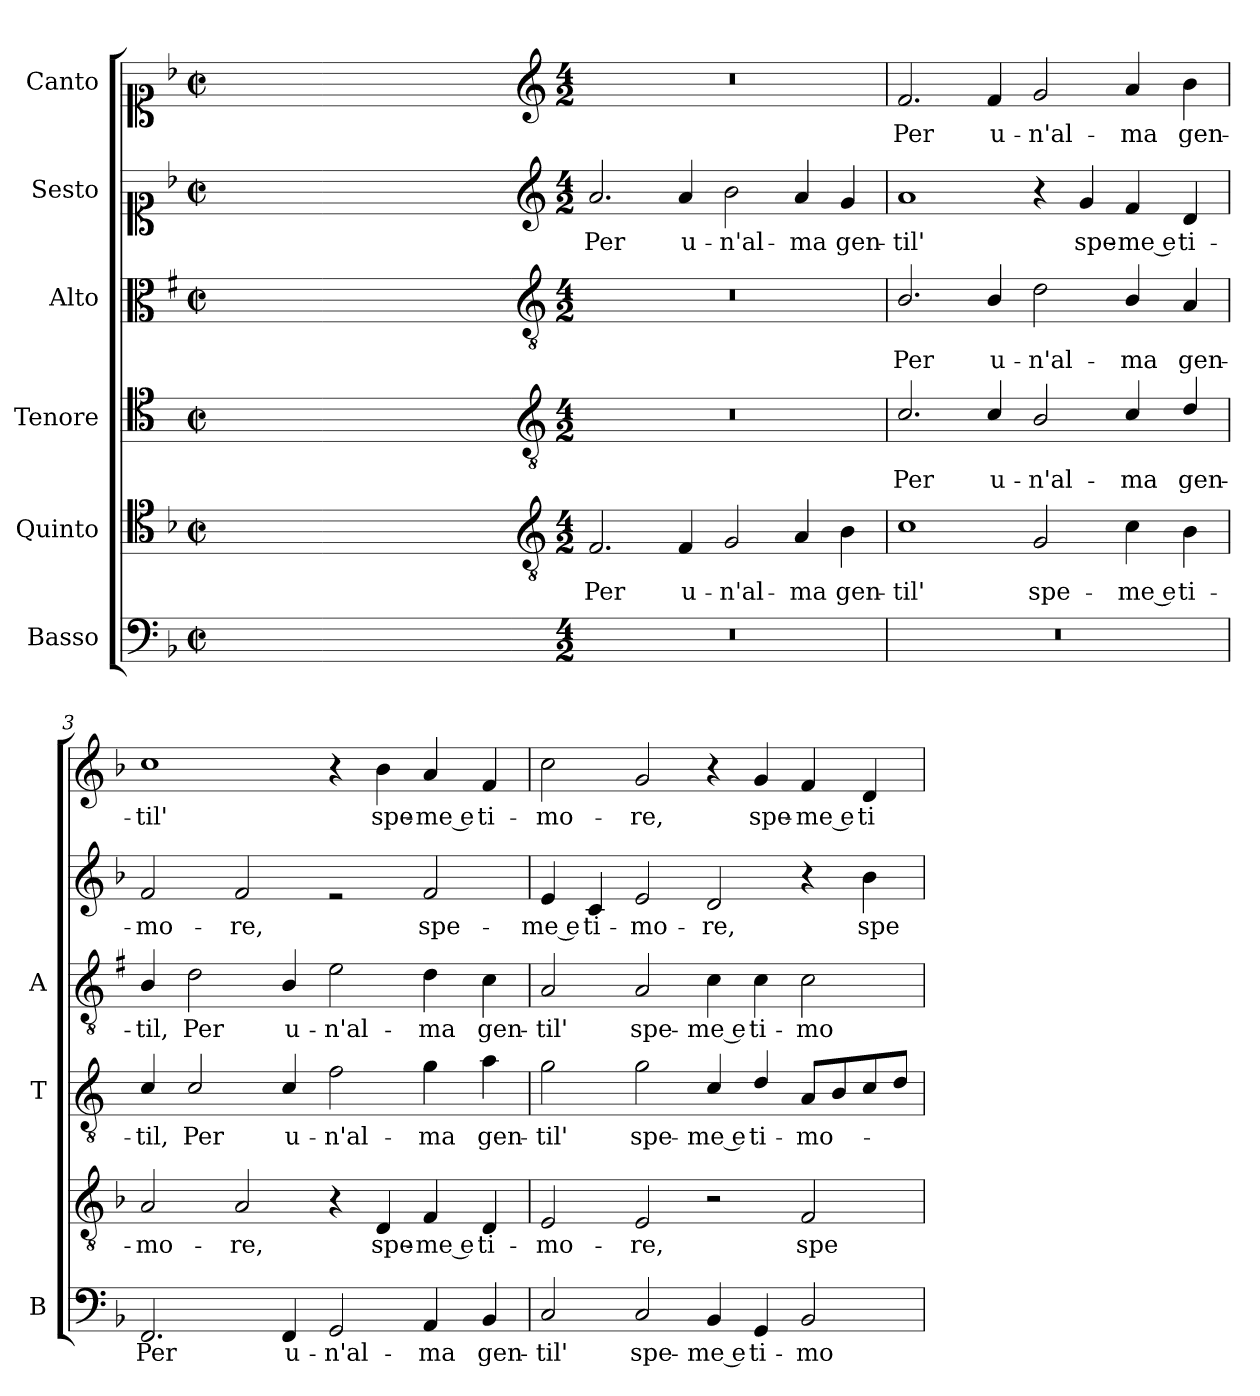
**kern	**text	**kern	**text	**kern	**text	**kern	**text	**kern	**text	**kern	**text
*part6	*part6	*part5	*part5	*part4	*part4	*part3	*part3	*part2	*part2	*part1	*part1
*staff6	*staff6	*staff5	*staff5	*staff4	*staff4	*staff3	*staff3	*staff2	*staff2	*staff1	*staff1
*I"Basso	*	*I"Quinto	*	*I"Tenore	*	*I"Alto	*	*I"Sesto	*	*I"Canto	*
*I'B	*	*	*	*I'T	*	*I'A	*	*	*	*	*
*clefF4	*	*clefC4	*	*clefC4	*	*clefC3	*	*clefC1	*	*clefC1	*
*	*	*	*	*ITrd4c7	*	*ITrd1c2	*	*	*	*	*
*k[b-]	*	*k[b-]	*	*k[b-]	*	*k[b-]	*	*k[b-]	*	*k[b-]	*
*F:	*	*F:	*	*F:	*	*F:	*	*F:	*	*F:	*
*M2/2	*	*M2/2	*	*M2/2	*	*M2/2	*	*M2/2	*	*M2/2	*
*met(c|)	*	*met(c|)	*	*met(c|)	*	*met(c|)	*	*met(c|)	*	*met(c|)	*
=	=	=	=	=	=	=	=	=	=	=	=
1ryy	.	1ryy	.	1ryy	.	1ryy	.	1ryy	.	1ryy	.
=1X-	=1X-	=1X-	=1X-	=1X-	=1X-	=1X-	=1X-	=1X-	=1X-	=1X-	=1X-
4ryy	.	4ryy	.	4ryy	.	4ryy	.	4ryy	.	4ryy	.
4ryy	.	4ryy	.	4ryy	.	4ryy	.	4ryy	.	4ryy	.
4ryy	.	4ryy	.	4ryy	.	4ryy	.	4ryy	.	4ryy	.
4ryy	.	4ryy	.	4ryy	.	4ryy	.	4ryy	.	4ryy	.
=1-	=1-	=1-	=1-	=1-	=1-	=1-	=1-	=1-	=1-	=1-	=1-
*	*	*clefGv2	*	*clefGv2	*	*clefGv2	*	*clefG2	*	*clefG2	*
*M4/2	*	*M4/2	*	*M4/2	*	*M4/2	*	*M4/2	*	*M4/2	*
!	!	!	!LO:LY:b	!	!	!	!	!	!LO:LY:b	!	!
0r	.	2.F/	Per	0r	.	0r	.	2.a/	Per	0r	.
!	!	!	!LO:LY:b	!	!	!	!	!	!LO:LY:b	!	!
.	.	4F/	u-	.	.	.	.	4a/	u-	.	.
!	!	!	!LO:LY:b	!	!	!	!	!	!LO:LY:b	!	!
.	.	2G/	-n'al-	.	.	.	.	2b-\	-n'al-	.	.
!	!	!	!LO:LY:b	!	!	!	!	!	!LO:LY:b	!	!
.	.	4A/	-ma	.	.	.	.	4a/	-ma	.	.
!	!	!	!LO:LY:b	!	!	!	!	!	!LO:LY:b	!	!
.	.	4B-\	gen-	.	.	.	.	4g/	gen-	.	.
=2	=2	=2	=2	=2	=2	=2	=2	=2	=2	=2	=2
!	!	!	!LO:LY:b	!	!LO:LY:b	!	!LO:LY:b	!	!LO:LY:b	!	!LO:LY:b
0r	.	1c	-til'	2.F/	Per	2.A/	Per	1a	-til'	2.f/	Per
!	!	!	!	!	!LO:LY:b	!	!LO:LY:b	!	!	!	!LO:LY:b
.	.	.	.	4F/	u-	4A/	u-	.	.	4f/	u-
!	!	!	!LO:LY:b	!	!LO:LY:b	!	!LO:LY:b	!	!	!	!LO:LY:b
.	.	2G/	spe-	2E/	-n'al-	2c\	-n'al-	4r	.	2g/	-n'al-
!	!	!	!	!	!	!	!	!	!LO:LY:b	!	!
.	.	.	.	.	.	.	.	4g/	spe-	.	.
!	!	!	!LO:LY:b	!	!LO:LY:b	!	!LO:LY:b	!	!LO:LY:b	!	!LO:LY:b
.	.	4c\	-me e	4F/	-ma	4A/	-ma	4f/	-me e	4a/	-ma
!	!	!	!LO:LY:b	!	!LO:LY:b	!	!LO:LY:b	!	!LO:LY:b	!	!LO:LY:b
.	.	4B-\	ti-	4G/	gen-	4G/	gen-	4d/	ti-	4b-\	gen-
=3	=3	=3	=3	=3	=3	=3	=3	=3	=3	=3	=3
!	!LO:LY:b	!	!LO:LY:b	!	!LO:LY:b	!	!LO:LY:b	!	!LO:LY:b	!	!LO:LY:b
2.FF/	Per	2A/	-mo-	4F/	-til,	4A/	-til,	2f/	-mo-	1cc	-til'
!	!	!	!	!	!LO:LY:b	!	!LO:LY:b	!	!	!	!
.	.	.	.	2F/	Per	2c\	Per	.	.	.	.
!	!	!	!LO:LY:b	!	!	!	!	!	!LO:LY:b	!	!
.	.	2A/	-re,	.	.	.	.	2f/	-re,	.	.
!	!LO:LY:b	!	!	!	!LO:LY:b	!	!LO:LY:b	!	!	!	!
4FF/	u-	.	.	4F/	u-	4A/	u-	.	.	.	.
!	!LO:LY:b	!	!	!	!LO:LY:b	!	!LO:LY:b	!	!	!	!
2GG/	-n'al-	4r	.	2B-\	-n'al-	2d\	-n'al-	2rf	.	4r	.
!	!	!	!LO:LY:b	!	!	!	!	!	!	!	!LO:LY:b
.	.	4D/	spe-	.	.	.	.	.	.	4b-\	spe-
!	!LO:LY:b	!	!LO:LY:b	!	!LO:LY:b	!	!LO:LY:b	!	!LO:LY:b	!	!LO:LY:b
4AA/	-ma	4F/	-me e	4c\	-ma	4c\	-ma	2f/	spe-	4a/	-me e
!	!LO:LY:b	!	!LO:LY:b	!	!LO:LY:b	!	!LO:LY:b	!	!	!	!LO:LY:b
4BB-/	gen-	4D/	ti-	4d\	gen-	4B-\	gen-	.	.	4f/	ti-
!!LO:LB:g=z
=4	=4	=4	=4	=4	=4	=4	=4	=4	=4	=4	=4
!	!LO:LY:b	!	!LO:LY:b	!	!LO:LY:b	!	!LO:LY:b	!	!LO:LY:b	!	!LO:LY:b
2C/	-til'	2E/	-mo-	2c\	-til'	2G/	-til'	4e/	-me e	2cc\	-mo-
!	!	!	!	!	!	!	!	!	!LO:LY:b	!	!
.	.	.	.	.	.	.	.	4c/	ti-	.	.
!	!LO:LY:b	!	!LO:LY:b	!	!LO:LY:b	!	!LO:LY:b	!	!LO:LY:b	!	!LO:LY:b
2C/	spe-	2E/	-re,	2c\	spe-	2G/	spe-	2e/	-mo-	2g/	-re,
!	!LO:LY:b	!	!	!	!LO:LY:b	!	!LO:LY:b	!	!LO:LY:b	!	!
4BB-/	-me e	2r	.	4F/	-me e	4B-\	-me e	2d/	-re,	4r	.
!	!LO:LY:b	!	!	!	!LO:LY:b	!	!LO:LY:b	!	!	!	!LO:LY:b
4GG/	ti-	.	.	4G/	ti-	4B-\	ti-	.	.	4g/	spe-
!	!LO:LY:b	!	!LO:LY:b	!	!LO:LY:b	!	!LO:LY:b	!	!	!	!LO:LY:b
2BB-/	-mo-	2F/	spe-	8D/L	-mo-	2B-\	-mo-	4r	.	4f/	-me e
.	.	.	.	8E/	.	.	.	.	.	.	.
!	!	!	!	!	!	!	!	!	!LO:LY:b	!	!LO:LY:b
.	.	.	.	8F/	.	.	.	4b-\	spe-	4d/	ti-
.	.	.	.	8G/J	.	.	.	.	.	.	.
=	=	=	=	=	=	=	=	=	=	=	=
*-	*-	*-	*-	*-	*-	*-	*-	*-	*-	*-	*-
